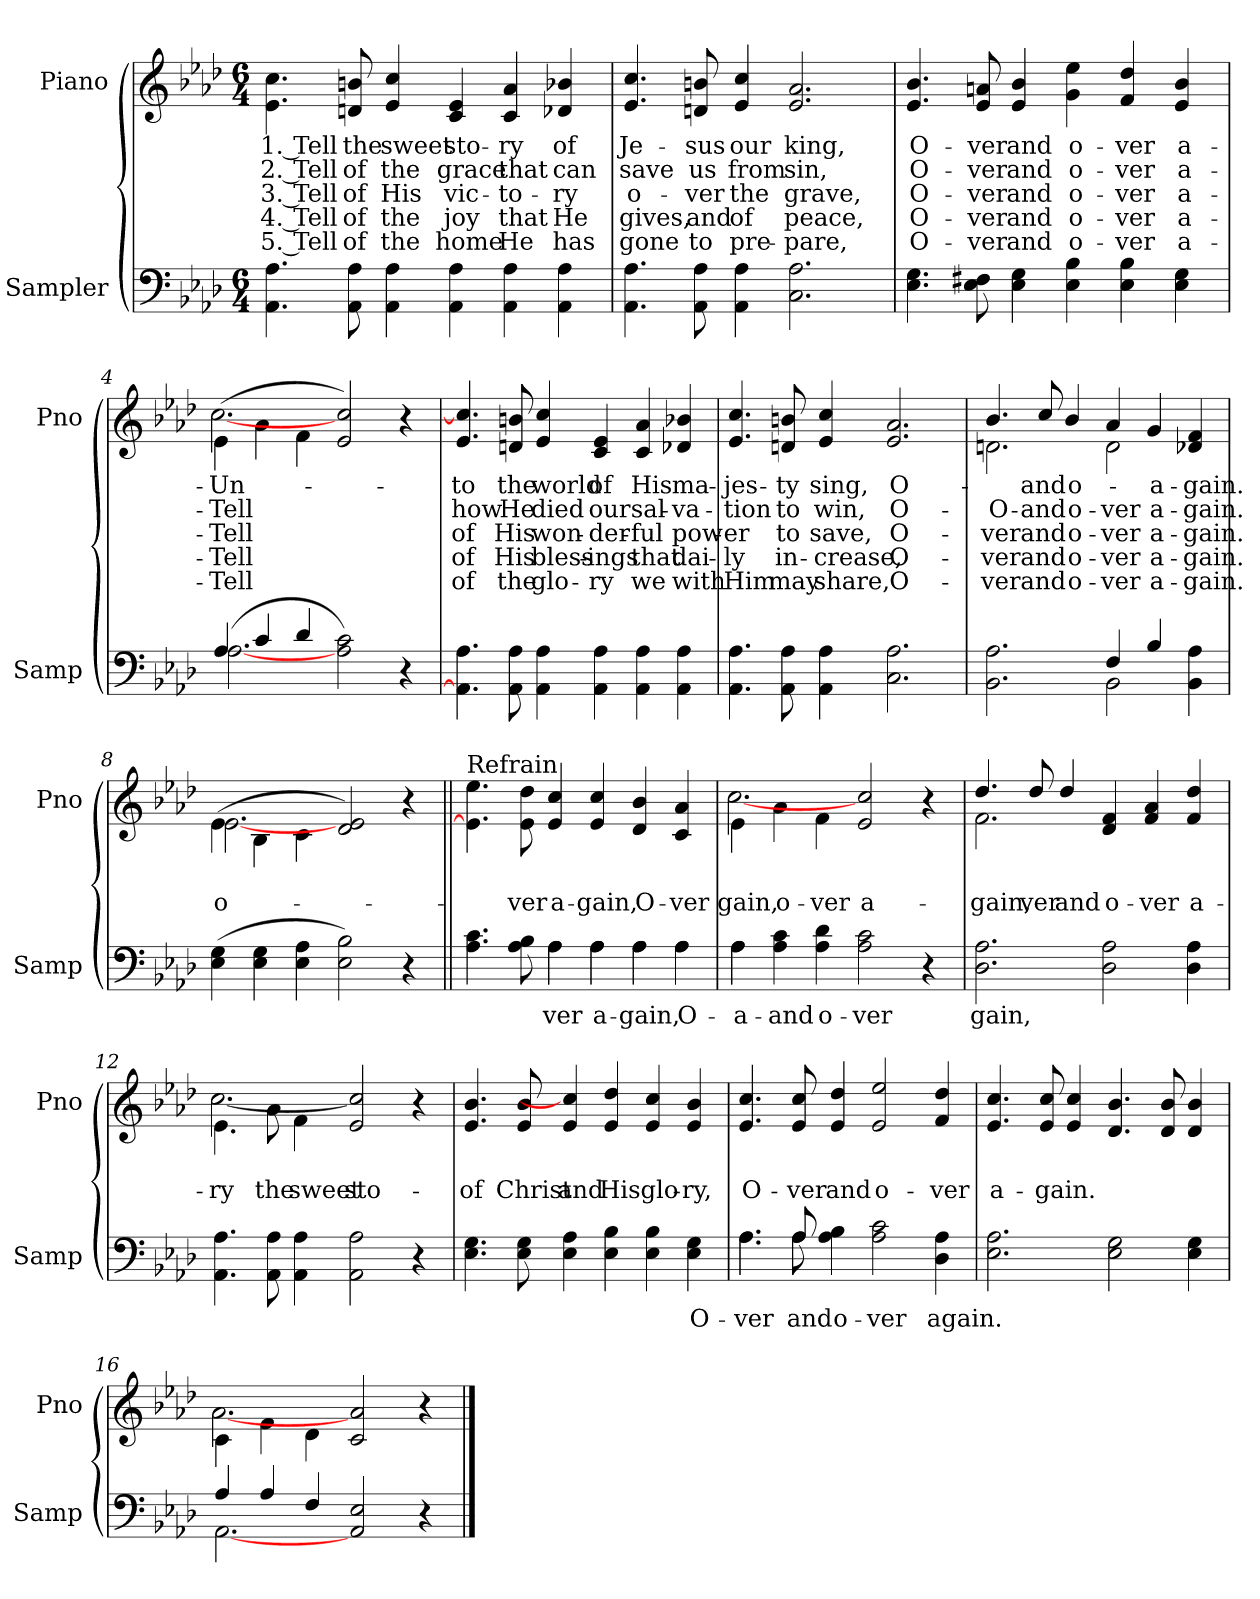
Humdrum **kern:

**kern	**text	**kern	**text	**text	**text	**text	**text
*part2	*part2	*part1	*part1	*part1	*part1	*part1	*part1
*staff2	*staff2	*staff1	*staff1	*staff1	*staff1	*staff1	*staff1
*I"Sampler	*	*I"Piano	*	*	*	*	*
*I'Samp	*	*I'Pno	*	*	*	*	*
*clefF4	*	*clefG2	*	*	*	*	*
*k[b-e-a-d-]	*	*k[b-e-a-d-]	*	*	*	*	*
*A-:	*	*A-:	*	*	*	*	*
*M6/4	*	*M6/4	*	*	*	*	*
=1	=1	=1	=1	=1	=1	=1	=1
4.AA- 4.A-	.	4.e-\ 4.cc\	1. Tell	2. Tell	3. Tell	4. Tell	5. Tell
8AA- 8A-	.	8dn 8bn	the	of	of	of	of
4AA- 4A-	.	4e- 4cc	sweet	the	His	the	the
4AA- 4A-	.	4c 4e-	sto-	grace	vic-	joy	home
4AA- 4A-	.	4c 4a-	-ry	that	-to-	that	He
4AA- 4A-	.	4d-X 4b-X	of	can	-ry	He	has
=2	=2	=2	=2	=2	=2	=2	=2
4.AA- 4.A-	.	4.e- 4.cc	Je-	save	o-	gives,	gone
8AA- 8A-	.	8dn 8bn	-sus	us	-ver	and	to
4AA- 4A-	.	4e- 4cc	our	from	the	of	pre-
2.C 2.A-	.	2.e- 2.a-	king,	sin,	grave,	peace,	-pare,
=3	=3	=3	=3	=3	=3	=3	=3
4.E- 4.G	.	4.e- 4.b-	O-	O-	O-	O-	O-
8E- 8F#X	.	8e- 8an	-ver	-ver	-ver	-ver	-ver
4E- 4G	.	4e- 4b-	and	and	and	and	and
4E- 4B-	.	4g 4ee-	o-	o-	o-	o-	o-
4E- 4B-	.	4f 4dd-	-ver	-ver	-ver	-ver	-ver
4E- 4G	.	4e- 4b-	a-	a-	a-	a-	a-
=4	=4	=4	=4	=4	=4	=4	=4
*^	*	*^	*	*	*	*	*
(4A-/	[2.A-	.	(4e-\	[2.cc	Un-	Tell	Tell	Tell	Tell
4c/	.	.	4a-\	.	.	.	.	.	.
4d-/	.	.	4f\	.	.	.	.	.	.
2A- 2c)	2.ryy	.	2e- 2cc)	2.ryy	.	.	.	.	.
4r	.	.	4r	.	.	.	.	.	.
*v	*v	*	*	*	*	*	*	*	*
*	*	*v	*v	*	*	*	*	*
=5	=5	=5	=5	=5	=5	=5	=5
4.AA-] 4.A-	.	4.e- 4.cc]	-to	how	of	of	of
8AA- 8A-	.	8dn 8bn	the	He	His	His	the
4AA- 4A-	.	4e- 4cc	world	died	won-	bless-	glo-
4AA- 4A-	.	4c 4e-	of	our	-der-	-ings	-ry
4AA- 4A-	.	4c 4a-	His	sal-	-ful	that	we
4AA- 4A-	.	4d-X 4b-X	ma-	-va-	pow-	dai-	with
=6	=6	=6	=6	=6	=6	=6	=6
4.AA- 4.A-	.	4.e- 4.cc	-jes-	-tion	-er	-ly	Him
8AA- 8A-	.	8dn 8bn	-ty	to	to	in-	may
4AA- 4A-	.	4e- 4cc	sing,	win,	save,	-crease,	share,
2.C 2.A-	.	2.e- 2.a-	O-	O-	O-	O-	O-
=7	=7	=7	=7	=7	=7	=7	=7
*^	*	*^	*	*	*	*	*
2.BB- 2.A-	2.ryy	.	4.b-/	2.dn	.	O-	-ver	-ver	-ver
.	.	.	8cc/	.	and	and	and	and	and
.	.	.	4b-/	.	o-	o-	o-	o-	o-
4F/	2BB-	.	4a-/	2d	.	-ver	-ver	-ver	-ver
4B-/	.	.	4g/	.	a-	a-	a-	a-	a-
4BB- 4A-	4ryy	.	4d- 4f	4ryy	-gain.	-gain.	-gain.	-gain.	-gain.
*v	*v	*	*	*	*	*	*	*	*
=8	=8	=8	=8	=8	=8	=8	=8	=8
(4E- 4G	.	(4e-\	[2.e-	.	o-	.	.	.
4E- 4G	.	4B-\	.	.	.	.	.	.
4E- 4A-	.	4c\	.	.	.	.	.	.
2E- 2B-)	.	2d- 2e-)	2.ryy	.	.	.	.	.
4r	.	4r	.	.	.	.	.	.
*	*	*v	*v	*	*	*	*	*
=9||	=9||	=9||	=9||	=9||	=9||	=9||	=9||
*^	*	*	*	*	*	*	*
!	!	!	!LO:TX:t=Refrain	!	!	!	!	!
4.A- 4.c	2ryy	.	4.e-\] 4.ee-\	.	.	.	.	.
8A- 8B-	.	.	8e-\ 8dd-\	.	-ver	.	.	.
4A-\	4A-	-ver	4e- 4cc	.	a-	.	.	.
4A-\	4A-	a-	4e- 4cc	.	-gain,	.	.	.
4A-\	4A-	-gain,	4d- 4b-	.	O-	.	.	.
4A-\	4A-	O-	4c 4a-	.	-ver	.	.	.
=10	=10	=10	=10	=10	=10	=10	=10	=10
*	*	*	*^	*	*	*	*	*
4A-\	4A-	a-	4e-\	[2.cc	.	-gain,	.	.	.
4A- 4c	1ryy	and	4a-\	.	.	o-	.	.	.
4A- 4d-	.	o-	4f\	.	.	-ver	.	.	.
2A- 2c	.	-ver	2e- 2cc	2.ryy	.	a-	.	.	.
4r	4ryy	.	4r	.	.	.	.	.	.
*v	*v	*	*	*	*	*	*	*	*
=11	=11	=11	=11	=11	=11	=11	=11	=11
2.D- 2.A-	-gain,	4.dd-/	2.f	.	-gain,	.	.	.
.	.	8dd-/	.	.	-ver	.	.	.
.	.	4dd-/	.	.	and	.	.	.
2D- 2A-	.	4d- 4f	2.ryy	.	o-	.	.	.
.	.	4f 4a-	.	.	-ver	.	.	.
4D- 4A-	.	4f 4dd-	.	.	a-	.	.	.
=12	=12	=12	=12	=12	=12	=12	=12	=12
4.AA- 4.A-	.	4.e-\	[2.cc	.	-ry	.	.	.
8AA- 8A-	.	8a-\	.	.	the	.	.	.
4AA- 4A-	.	4f\	.	.	sweet	.	.	.
2AA- 2A-	.	2e- 2cc]	2.ryy	.	sto-	.	.	.
4r	.	4r	.	.	.	.	.	.
*	*	*v	*v	*	*	*	*	*
=13	=13	=13	=13	=13	=13	=13	=13
4.E- 4.G	.	4.e- 4.b-	.	of	.	.	.
8E- 8G	.	8e- 8b-	.	Christ	.	.	.
4E- 4A-	.	4e- 4cc]	.	and	.	.	.
4E- 4B-	.	4e- 4dd-	.	His	.	.	.
4E- 4B-	.	4e- 4cc	.	glo-	.	.	.
4E- 4G	O-	4e- 4b-	.	-ry,	.	.	.
=14	=14	=14	=14	=14	=14	=14	=14
*^	*	*	*	*	*	*	*
4.A-\	4.A-	-ver	4.e- 4.cc	.	O-	.	.	.
8A-/	8A-	and	8e- 8cc	.	-ver	.	.	.
4A- 4B-	1ryy	o-	4e- 4dd-	.	and	.	.	.
2A- 2c	.	-ver	2e- 2ee-	.	o-	.	.	.
4D- 4A-	.	again.	4f 4dd-	.	-ver	.	.	.
*v	*v	*	*	*	*	*	*	*
=15	=15	=15	=15	=15	=15	=15	=15
2.E- 2.A-	.	4.e- 4.cc	.	a-	.	.	.
.	.	8e- 8cc	.	-gain.	.	.	.
.	.	4e- 4cc	.	.	.	.	.
2E- 2G	.	4.d- 4.b-	.	.	.	.	.
.	.	8d- 8b-	.	.	.	.	.
4E- 4G	.	4d- 4b-	.	.	.	.	.
=16	=16	=16	=16	=16	=16	=16	=16
*^	*	*^	*	*	*	*	*
4A-/	[2.AA-	.	4c\	[2.a-	.	.	.	.	.
4A-/	.	.	4f\	.	.	.	.	.	.
4F/	.	.	4d-\	.	.	.	.	.	.
2AA- 2E-	2.ryy	.	2c 2a-	2.ryy	.	.	.	.	.
4r	.	.	4r	.	.	.	.	.	.
*v	*v	*	*	*	*	*	*	*	*
*	*	*v	*v	*	*	*	*	*
==	==	==	==	==	==	==	==
*-	*-	*-	*-	*-	*-	*-	*-
